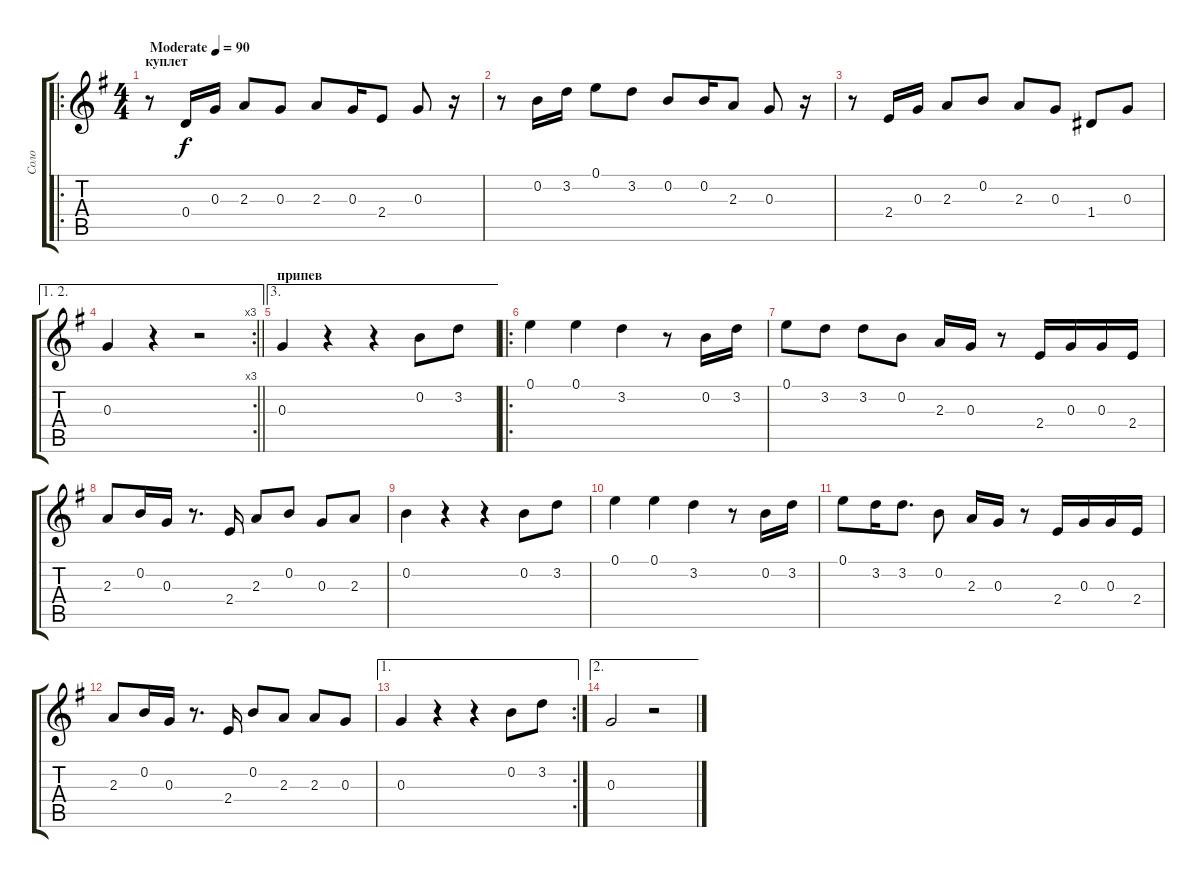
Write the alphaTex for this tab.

\track ("Соло" "Соло") {instrument acousticguitarnylon}
\staff {score tabs}
\tuning (E4 B3 G3 D3 A2 E2) {hide}
\ro
\ts (4 4)
\section ("" "куплет")
\tempo (90 "Moderate")
\clef g2
\ks g
r.8{dy f instrument acousticguitarnylon} 0.4.16 0.3.16 2.3.8 0.3.8 2.3.8 0.3.16 2.4.8 0.3.8 r.16 |
r.8 0.2.16 3.2.16 0.1.8 3.2.8 0.2.8 0.2.16 2.3.8 0.3.8 r.16 |
r.8 2.4.16 0.3.16 2.3.8 0.2.8 2.3.8 0.3.8 1.4.8 0.3.8 |
\ae (1 2)
\rc 3
\barLineRight lightlight
0.3.4 r.4 r.2 |
\ae 3
\section ("" "припев")
0.3.4 r.4 r.4 0.2.8 3.2.8 |
\ro
0.1.4 0.1.4 3.2.4 r.8 0.2.16 3.2.16 |
0.1.8 3.2.8 3.2.8 0.2.8 2.3.16 0.3.16 r.8 2.4.16 0.3.16 0.3.16 2.4.16 |
2.3.8 0.2.16 0.3.16 r.8{d} 2.4.16 2.3.8 0.2.8 0.3.8 2.3.8 |
0.2.4 r.4 r.4 0.2.8 3.2.8 |
0.1.4 0.1.4 3.2.4 r.8 0.2.16 3.2.16 |
0.1.8 3.2.16 3.2.8{d} 0.2.8 2.3.16 0.3.16 r.8 2.4.16 0.3.16 0.3.16 2.4.16 |
2.3.8 0.2.16 0.3.16 r.8{d} 2.4.16 0.2.8 2.3.8 2.3.8 0.3.8 |
\ae 1
\rc 2
0.3.4 r.4 r.4 0.2.8 3.2.8 |
\ae 2
0.3.2 r.2
